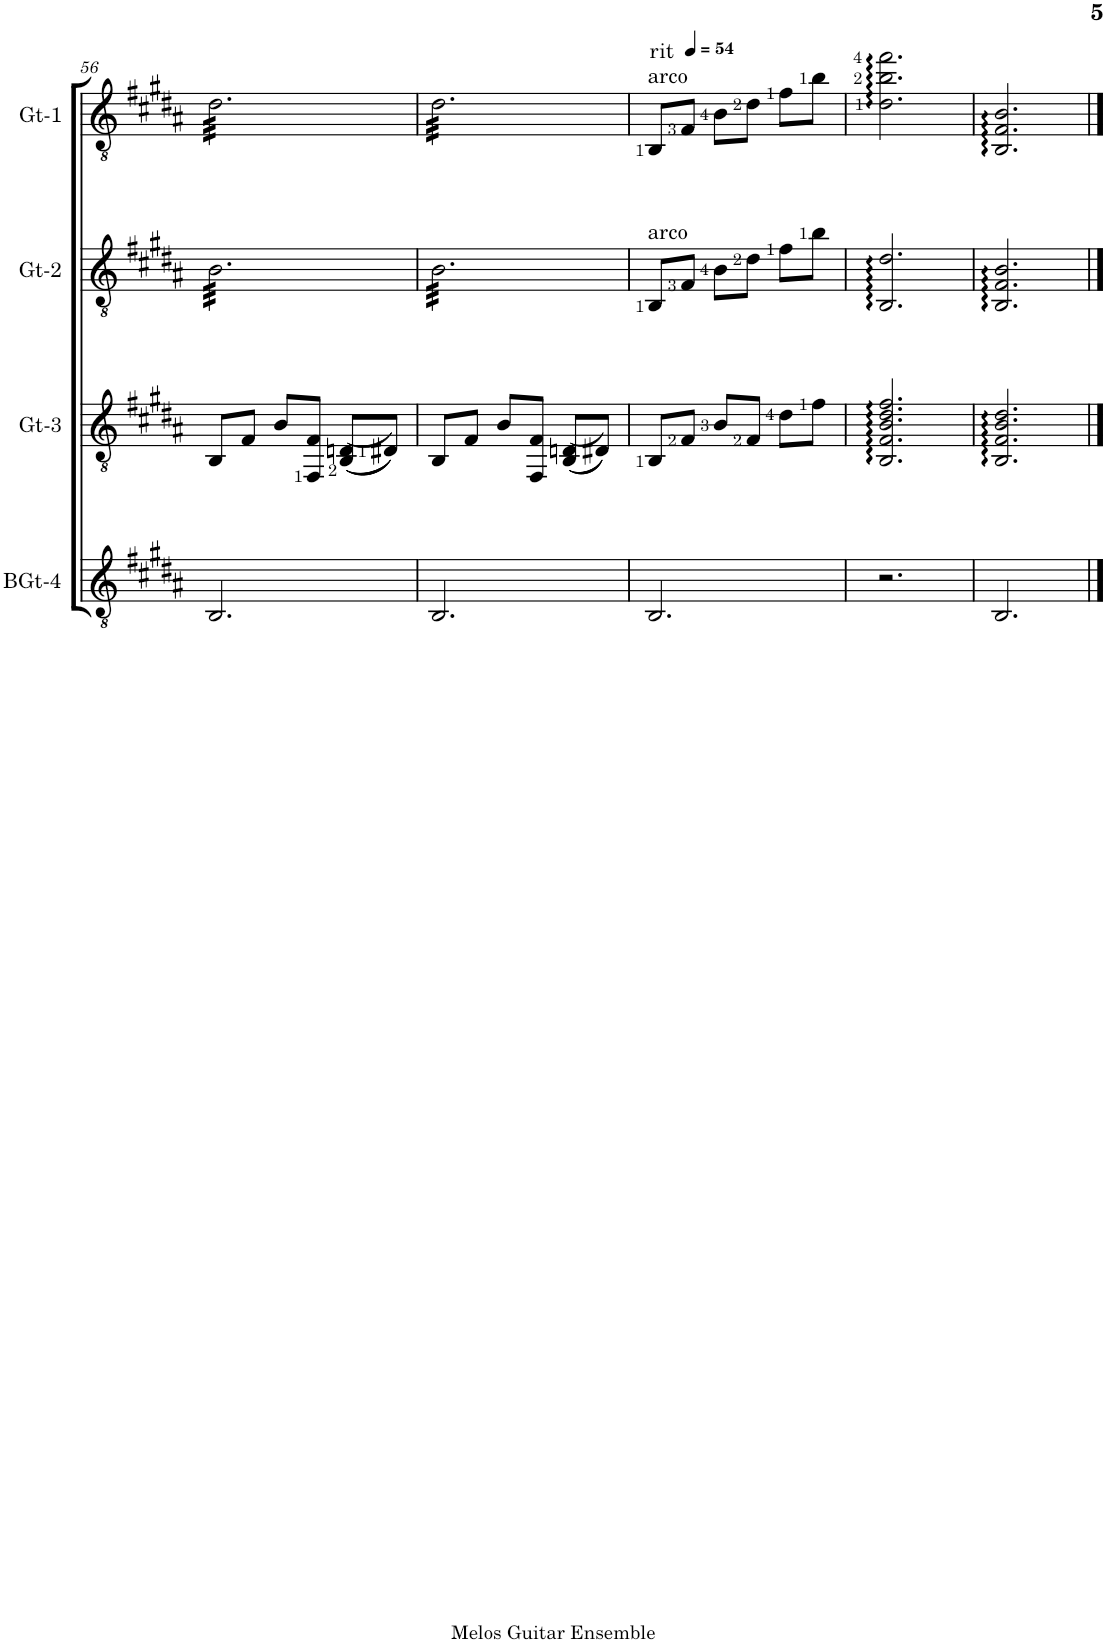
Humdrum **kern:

**kern	**kern	**kern	**kern
*part4	*part3	*part2	*part1
*staff4	*staff3	*staff2	*staff1
*I"BGt-4	*I"Gt-3	*I"Gt-2	*I"Gt-1
*I'BGt-4	*I'Gt-3	*I'Gt-2	*I'Gt-1
!!LO:PB:g=z
*clefGv2	*clefGv2	*clefGv2	*clefGv2
*k[f#c#g#d#a#]	*k[f#c#g#d#a#]	*k[f#c#g#d#a#]	*k[f#c#g#d#a#]
*M3/4	*M3/4	*M3/4	*M3/4
=56	=56	=56	=56
*	*	*tremolo	*
*	*	*	*tremolo
2.BB/	8BB/L	32B\LLL	32d#\LLL
.	.	32B\	32d#\
.	.	32B\	32d#\
.	.	32B\	32d#\
.	8F#/J	32B\	32d#\
.	.	32B\	32d#\
.	.	32B\	32d#\
.	.	32B\	32d#\
.	8B/L	32B\	32d#\
.	.	32B\	32d#\
.	.	32B\	32d#\
.	.	32B\	32d#\
.	8FF#/ 8F#/J	32B\	32d#\
.	.	32B\	32d#\
.	.	32B\	32d#\
.	.	32B\	32d#\
.	(((8BB/ 8Dn/L	32B\	32d#\
.	.	32B\	32d#\
.	.	32B\	32d#\
.	.	32B\	32d#\
.	8D#X/J)))	32B\	32d#\
.	.	32B\	32d#\
.	.	32B\	32d#\
.	.	32B\JJJ	32d#\JJJ
=57	=57	=57	=57
2.BB/	8BB/L	32B\LLL	32d#\LLL
.	.	32B\	32d#\
.	.	32B\	32d#\
.	.	32B\	32d#\
.	8F#/J	32B\	32d#\
.	.	32B\	32d#\
.	.	32B\	32d#\
.	.	32B\	32d#\
.	8B/L	32B\	32d#\
.	.	32B\	32d#\
.	.	32B\	32d#\
.	.	32B\	32d#\
.	8FF#/ 8F#/J	32B\	32d#\
.	.	32B\	32d#\
.	.	32B\	32d#\
.	.	32B\	32d#\
.	(((8BB/ 8Dn/L	32B\	32d#\
.	.	32B\	32d#\
.	.	32B\	32d#\
.	.	32B\	32d#\
.	8D#X/J)))	32B\	32d#\
.	.	32B\	32d#\
.	.	32B\	32d#\
.	.	32B\JJJ	32d#\JJJ
*	*	*	*Xtremolo
*	*	*Xtremolo	*
=58	=58	=58	=58
*	*	*	*MM54
!	!	!	!LO:TX:a:t=rit
!	!	!	!LO:TX:a:t=arco
!	!	!LO:TX:a:t=arco	!
2.BB/	8BB/L	8BB/L	8BB/L
.	8F#/J	8F#/J	8F#/J
.	8B/L	8B\L	8B\L
.	8F#/J	8d#\J	8d#\J
.	8d#\L	8f#\L	8f#\L
.	8f#\J	8b\J	8b\J
=59	=59	=59	=59
2.r	2.BB/:: 2.F#/:: 2.B/:: 2.d#/:: 2.f#/::	2.BB/:: 2.d#/::	2.d#\:: 2.b\:: 2.ff#\::
=60	=60	=60	=60
2.BB/	2.BB/:: 2.F#/:: 2.B/:: 2.d#/::	2.BB/:: 2.F#/:: 2.B/::	2.BB/:: 2.F#/:: 2.B/::
==	==	==	==
*-	*-	*-	*-
